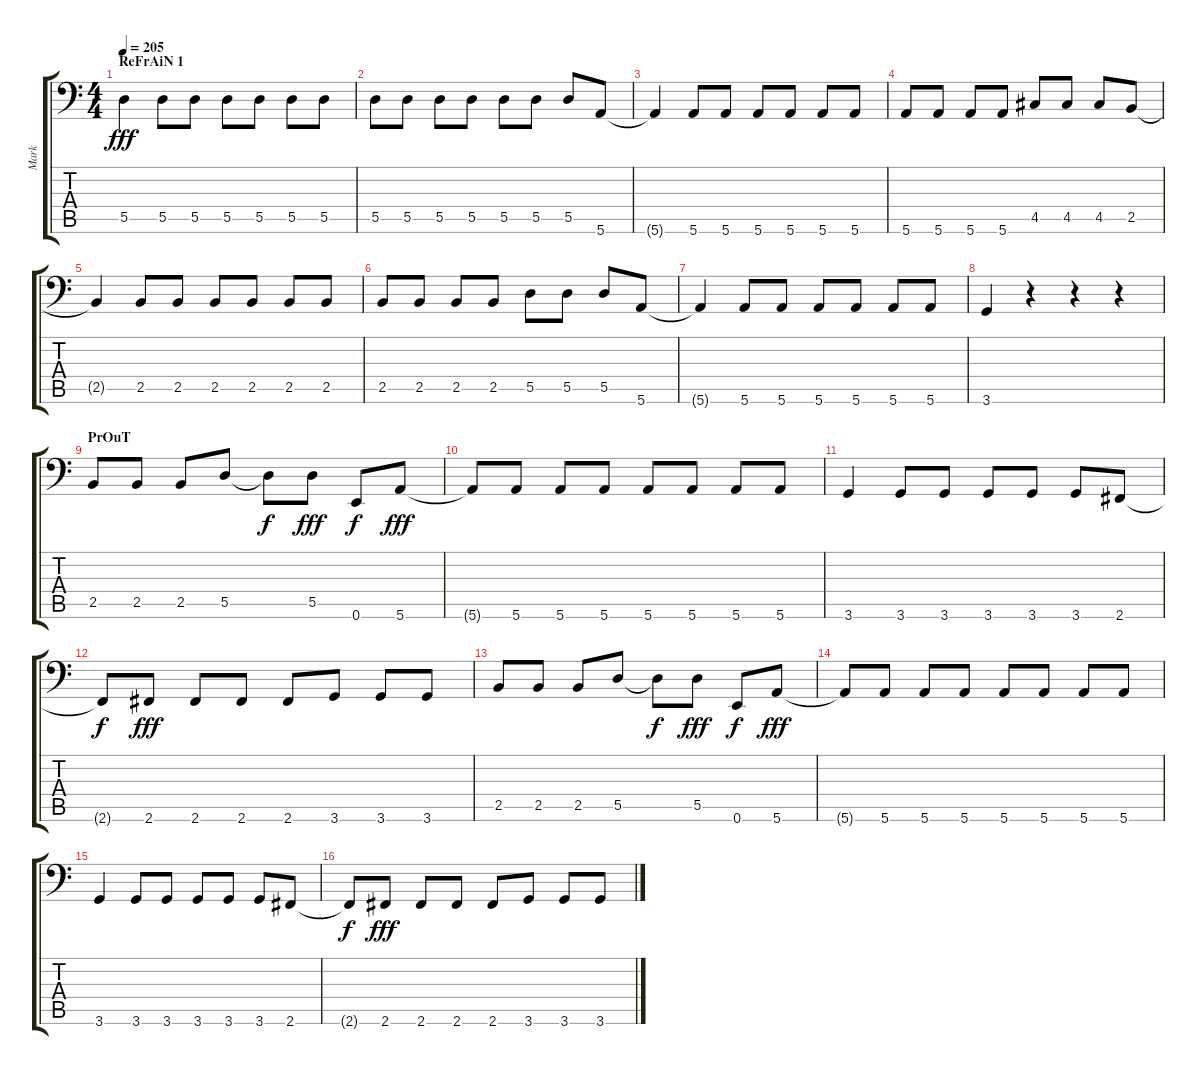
\track ("Mark" "Mark") {instrument electricbasspick}
\staff {score tabs}
\tuning (E3 B2 G2 D2 A1 E1) {hide}
\ts (4 4)
\section ("" "ReFrAiN 1")
\tempo 205
\clef f4
\ks c
5.5{t}.4{dy fff} 5.5.8 5.5.8 5.5.8 5.5.8 5.5.8 5.5.8 |
5.5.8 5.5.8 5.5.8 5.5.8 5.5.8 5.5.8 5.5.8 5.6.8 |
5.6{t}.4 5.6.8 5.6.8 5.6.8 5.6.8 5.6.8 5.6.8 |
5.6.8 5.6.8 5.6.8 5.6.8 4.5.8 4.5.8 4.5.8 2.5.8 |
2.5{t}.4 2.5.8 2.5.8 2.5.8 2.5.8 2.5.8 2.5.8 |
2.5.8 2.5.8 2.5.8 2.5.8 5.5.8 5.5.8 5.5.8 5.6.8 |
5.6{t}.4 5.6.8 5.6.8 5.6.8 5.6.8 5.6.8 5.6.8 |
3.6.4 r.4 r.4 r.4 |
\section ("" "PrOuT")
2.5.8{instrument electricbasspick} 2.5.8 2.5.8 5.5.8 5.5{t}.8{dy f} 5.5.8{dy fff} 0.6.8{dy f} 5.6.8{dy fff} |
5.6{t}.8 5.6.8 5.6.8 5.6.8 5.6.8 5.6.8 5.6.8 5.6.8 |
3.6.4 3.6.8 3.6.8 3.6.8 3.6.8 3.6.8 2.6.8 |
2.6{t}.8{dy f} 2.6.8{dy fff} 2.6.8 2.6.8 2.6.8 3.6.8 3.6.8 3.6.8 |
2.5.8 2.5.8 2.5.8 5.5.8 5.5{t}.8{dy f} 5.5.8{dy fff} 0.6.8{dy f} 5.6.8{dy fff} |
5.6{t}.8 5.6.8 5.6.8 5.6.8 5.6.8 5.6.8 5.6.8 5.6.8 |
3.6.4 3.6.8 3.6.8 3.6.8 3.6.8 3.6.8 2.6.8 |
2.6{t}.8{dy f} 2.6.8{dy fff} 2.6.8 2.6.8 2.6.8 3.6.8 3.6.8 3.6.8
